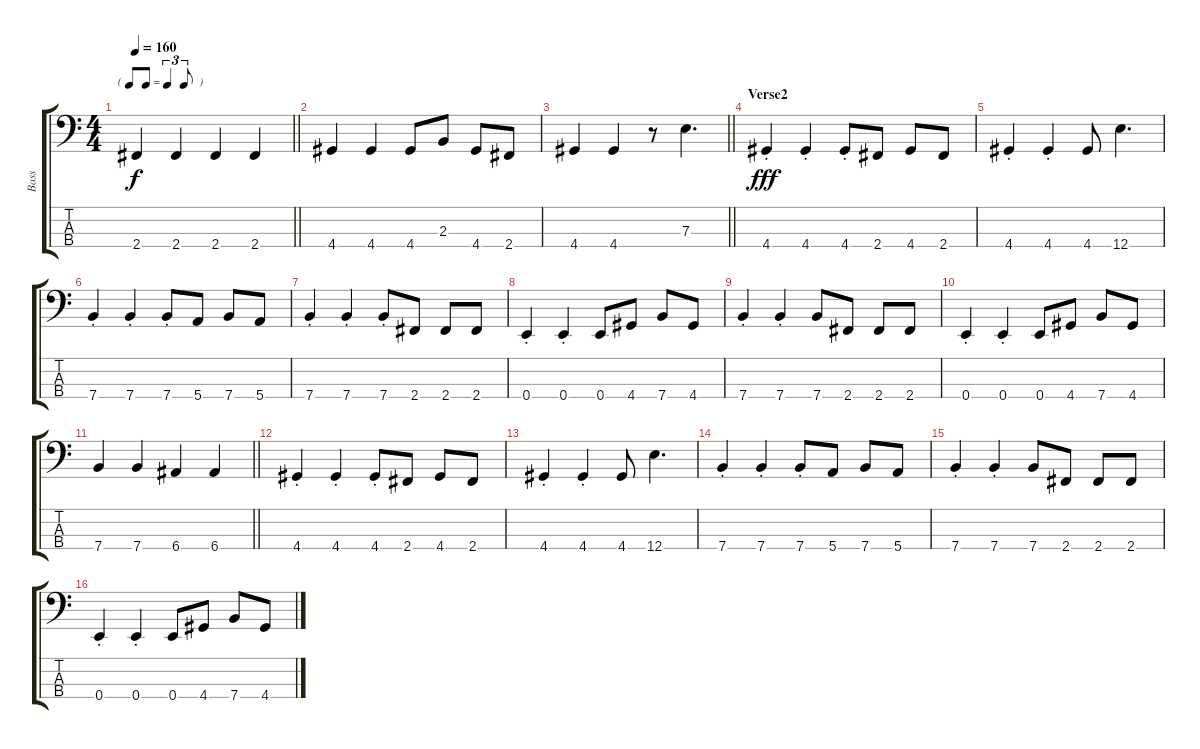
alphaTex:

\track ("Bass" "Bass") {instrument electricbasspick}
\staff {score tabs}
\tuning (G2 D2 A1 E1) {hide}
\ts (4 4)
\tf triplet8th
\tempo 160
\clef f4
\barLineRight lightlight
\ks c
2.4.4{dy f} 2.4.4 2.4.4 2.4.4 |
4.4.4 4.4.4 4.4.8 2.3.8 4.4.8 2.4.8 |
\barLineRight lightlight
4.4.4 4.4.4 r.8 7.3.4{d} |
\section ("" "Verse2")
4.4{st}.4{dy fff} 4.4{st}.4 4.4{st}.8 2.4.8 4.4.8 2.4.8 |
4.4{st}.4 4.4{st}.4 4.4.8 12.4.4{d} |
7.4{st}.4 7.4{st}.4 7.4{st}.8 5.4.8 7.4.8 5.4.8 |
7.4{st}.4 7.4{st}.4 7.4{st}.8 2.4.8 2.4.8 2.4.8 |
0.4{st}.4 0.4{st}.4 0.4.8 4.4.8 7.4.8 4.4.8 |
7.4{st}.4 7.4{st}.4 7.4.8 2.4.8 2.4.8 2.4.8 |
0.4{st}.4 0.4{st}.4 0.4.8 4.4.8 7.4.8 4.4.8 |
\barLineRight lightlight
7.4.4 7.4.4 6.4.4 6.4.4 |
4.4{st}.4 4.4{st}.4 4.4{st}.8 2.4.8 4.4.8 2.4.8 |
4.4{st}.4 4.4{st}.4 4.4.8 12.4.4{d} |
7.4{st}.4 7.4{st}.4 7.4{st}.8 5.4.8 7.4.8 5.4.8 |
7.4{st}.4 7.4{st}.4 7.4.8 2.4.8 2.4.8 2.4.8 |
0.4{st}.4 0.4{st}.4 0.4.8 4.4.8 7.4.8 4.4.8
